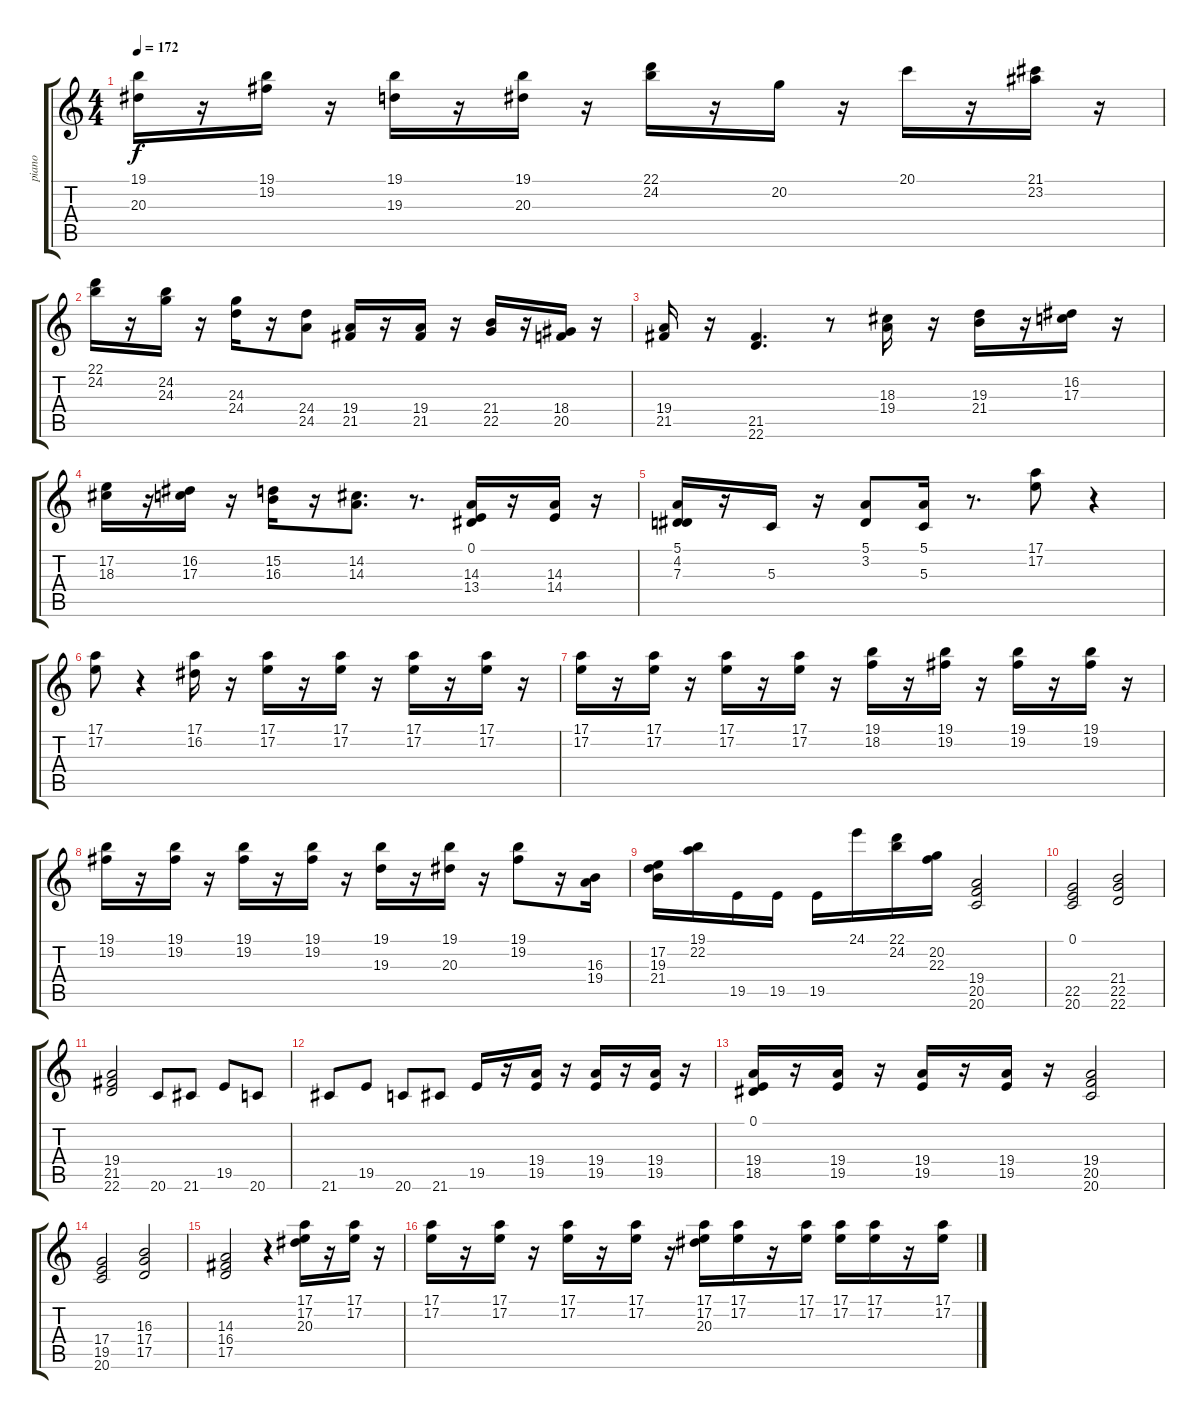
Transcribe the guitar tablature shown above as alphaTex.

\track ("piano" "piano") {instrument brightacousticpiano}
\staff {score tabs}
\tuning (E4 B3 G3 D3 A2 E2) {hide}
\ts (4 4)
\tempo 172
\clef g2
\ks c
(19.1 20.3).16{dy f} r.16 (19.1 19.2).16 r.16 (19.1 19.3).16 r.16 (19.1 20.3).16 r.16 (22.1 24.2).16 r.16 20.2.16 r.16 20.1.16 r.16 (21.1 23.2).16 r.16 |
(22.1 24.2).16 r.16 (24.2 24.3).16 r.16 (24.3 24.4).16 r.16 (24.4 24.5).8 (19.4 21.5).16 r.16 (19.4 21.5).16 r.16 (21.4 22.5).16 r.16 (18.4 20.5).16 r.16 |
(19.4 21.5).16 r.16 (21.5 22.6).4{d} r.8 (18.3 19.4).16 r.16 (19.3 21.4).16 r.16 (16.2 17.3).16 r.16 |
(17.2 18.3).16 r.16 (16.2 17.3).16 r.16 (15.2 16.3).16 r.16 (14.2 14.3).8{d} r.8{d} (0.1 14.3 13.4).16 r.16 (14.3 14.4).16 r.16 |
(5.1 4.2 7.3).16 r.16 5.3.16 r.16 (5.1 3.2).8 (5.1 5.3).16 r.8{d} (17.1 17.2).8 r.4 |
(17.1 17.2).8 r.4 (17.1 16.2).16 r.16 (17.1 17.2).16 r.16 (17.1 17.2).16 r.16 (17.1 17.2).16 r.16 (17.1 17.2).16 r.16 |
(17.1 17.2).16 r.16 (17.1 17.2).16 r.16 (17.1 17.2).16 r.16 (17.1 17.2).16 r.16 (19.1 18.2).16 r.16 (19.1 19.2).16 r.16 (19.1 19.2).16 r.16 (19.1 19.2).16 r.16 |
(19.1 19.2).16 r.16 (19.1 19.2).16 r.16 (19.1 19.2).16 r.16 (19.1 19.2).16 r.16 (19.1 19.3).16 r.16 (19.1 20.3).16 r.16 (19.1 19.2).8 r.16 (16.3 19.4).16 |
(17.2 19.3 21.4).16 (19.1 22.2).16 19.5.16 19.5.16 19.5.16 24.1.16 (22.1 24.2).16 (20.2 22.3).16 (19.4 20.5 20.6).2 |
(0.1 22.5 20.6).2 (21.4 22.5 22.6).2 |
(19.4 21.5 22.6).2 20.6.8 21.6.8 19.5.8 20.6.8 |
21.6.8 19.5.8 20.6.8 21.6.8 19.5.16 r.16 (19.4 19.5).16 r.16 (19.4 19.5).16 r.16 (19.4 19.5).16 r.16 |
(0.1 19.4 18.5).16 r.16 (19.4 19.5).16 r.16 (19.4 19.5).16 r.16 (19.4 19.5).16 r.16 (19.4 20.5 20.6).2 |
(17.4 19.5 20.6).2 (16.3 17.4 17.5).2 |
(14.3 16.4 17.5).2 r.4 (17.1 17.2 20.3).16 r.16 (17.1 17.2).16 r.16 |
(17.1 17.2).16 r.16 (17.1 17.2).16 r.16 (17.1 17.2).16 r.16 (17.1 17.2).16 r.16 (17.1 17.2 20.3).16 (17.1 17.2).16 r.16 (17.1 17.2).16 (17.1 17.2).16 (17.1 17.2).16 r.16 (17.1 17.2).16
